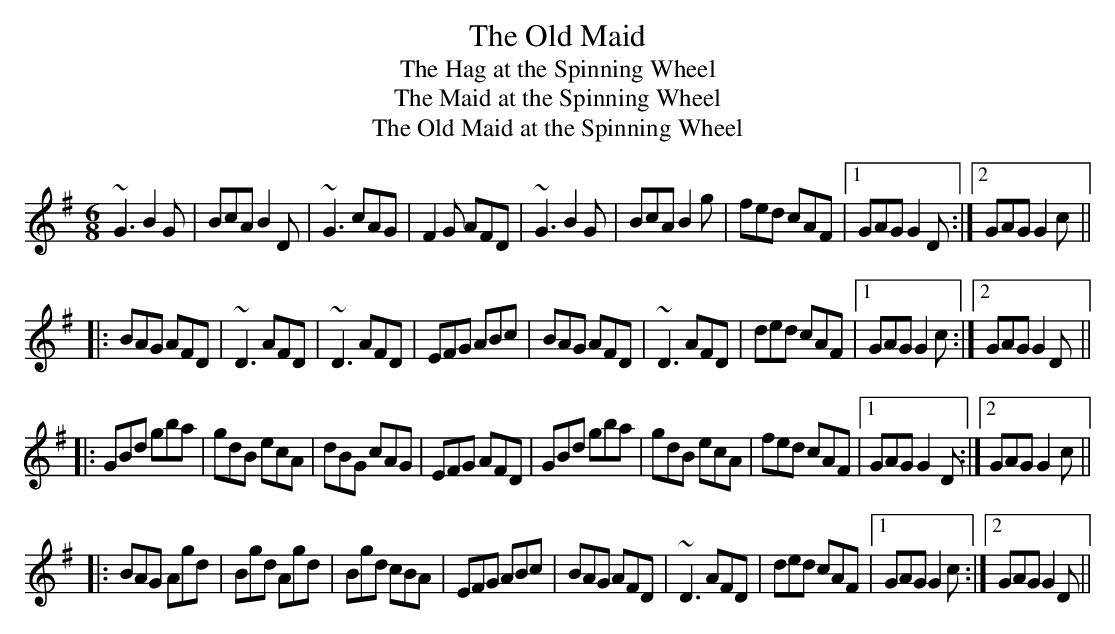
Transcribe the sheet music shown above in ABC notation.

X:1
T:Old Maid, The
T:Hag at the Spinning Wheel, The
T:Maid at the Spinning Wheel, The
T:Old Maid at the Spinning Wheel, The
M:6/8
K:G
~G3 B2G|BcA B2D|~G3 cAG|F2G AFD|~G3 B2G|BcA B2g|fed cAF|1 GAG G2D:|2 GAG G2c||
|:BAG AFD|~D3 AFD|~D3 AFD|EFG ABc|BAG AFD|~D3 AFD|ded cAF|1 GAG G2c:|2 GAG G2D||
|:GBd gba|gdB ecA|dBG cAG|EFG AFD|GBd gba|gdB ecA|fed cAF|1 GAG G2D:|2 GAG G2c||
|:BAG Agd|Bgd Agd|Bgd cBA|EFG ABc|BAG AFD|~D3 AFD|ded cAF|1 GAG G2c:|2 GAG G2D||
